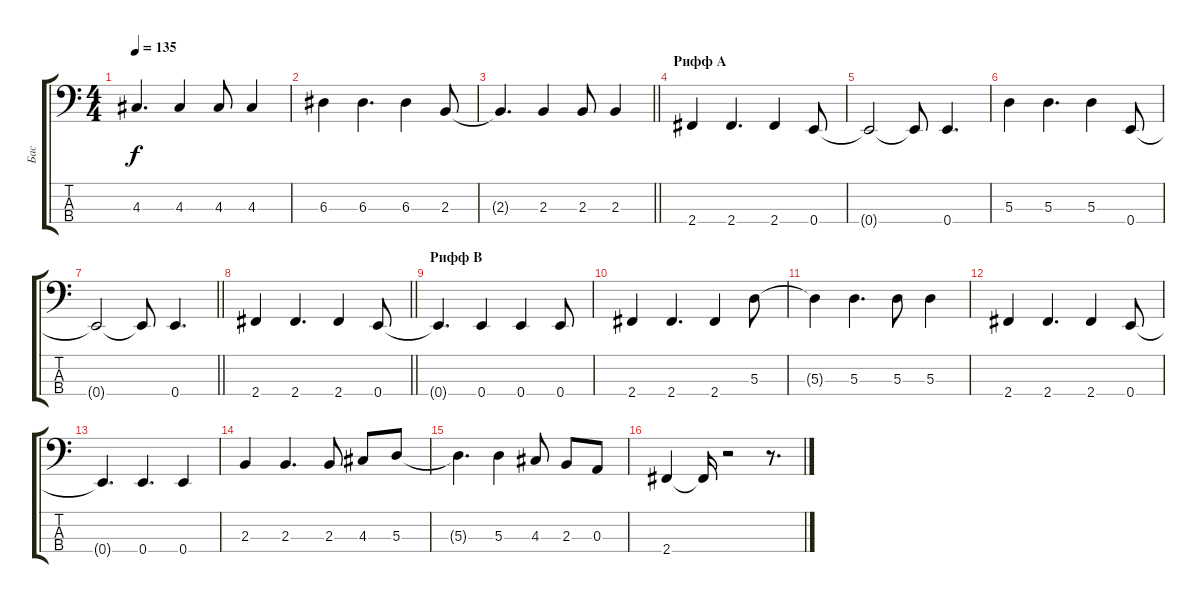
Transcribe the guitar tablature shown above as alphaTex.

\track ("Бас" "Бас") {instrument electricbasspick}
\staff {score tabs}
\tuning (G2 D2 A1 E1) {hide}
\ts (4 4)
\tempo 135
\clef f4
\ks c
4.3{t}.4{d dy f} 4.3.4 4.3.8 4.3.4 |
6.3.4 6.3.4{d} 6.3.4 2.3.8 |
\barLineRight lightlight
2.3{t}.4{d} 2.3.4 2.3.8 2.3.4 |
\section ("" "Рифф А")
2.4.4 2.4.4{d} 2.4.4 0.4.8 |
0.4{t}.2 0.4{t}.8 0.4.4{d} |
5.3.4 5.3.4{d} 5.3.4 0.4.8 |
\barLineRight lightlight
0.4{t}.2 0.4{t}.8 0.4.4{d} |
\section ("" "")
\barLineRight lightlight
2.4.4 2.4.4{d} 2.4.4 0.4.8 |
\section ("" "Рифф В")
0.4{t}.4{d} 0.4.4 0.4.4 0.4.8 |
2.4.4 2.4.4{d} 2.4.4 5.3.8 |
5.3{t}.4 5.3.4{d} 5.3.8 5.3.4 |
2.4.4 2.4.4{d} 2.4.4 0.4.8 |
0.4{t}.4{d} 0.4.4{d} 0.4.4 |
2.3.4 2.3.4{d} 2.3.8 4.3.8 5.3.8 |
5.3{t}.4{d} 5.3.4 4.3.8 2.3.8 0.3.8 |
2.4.4 2.4{t}.16 r.2 r.8{d}
